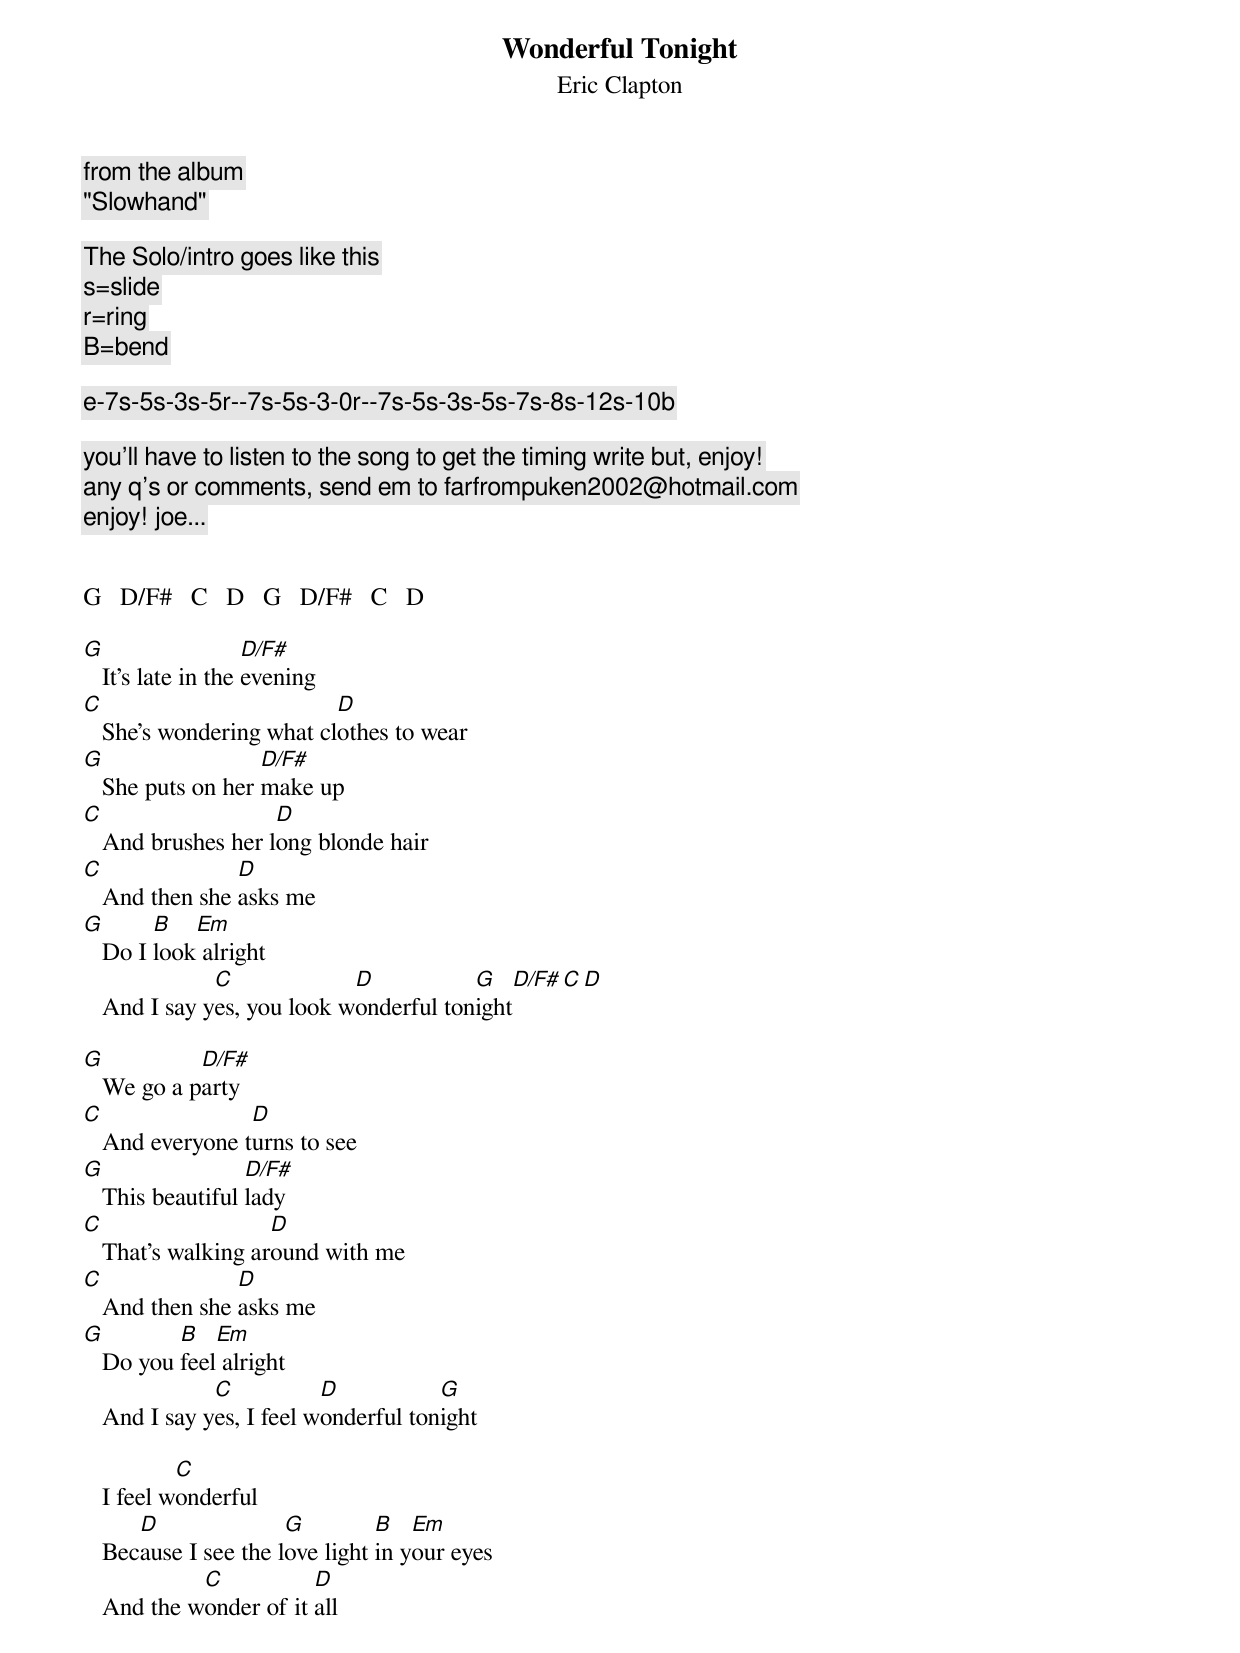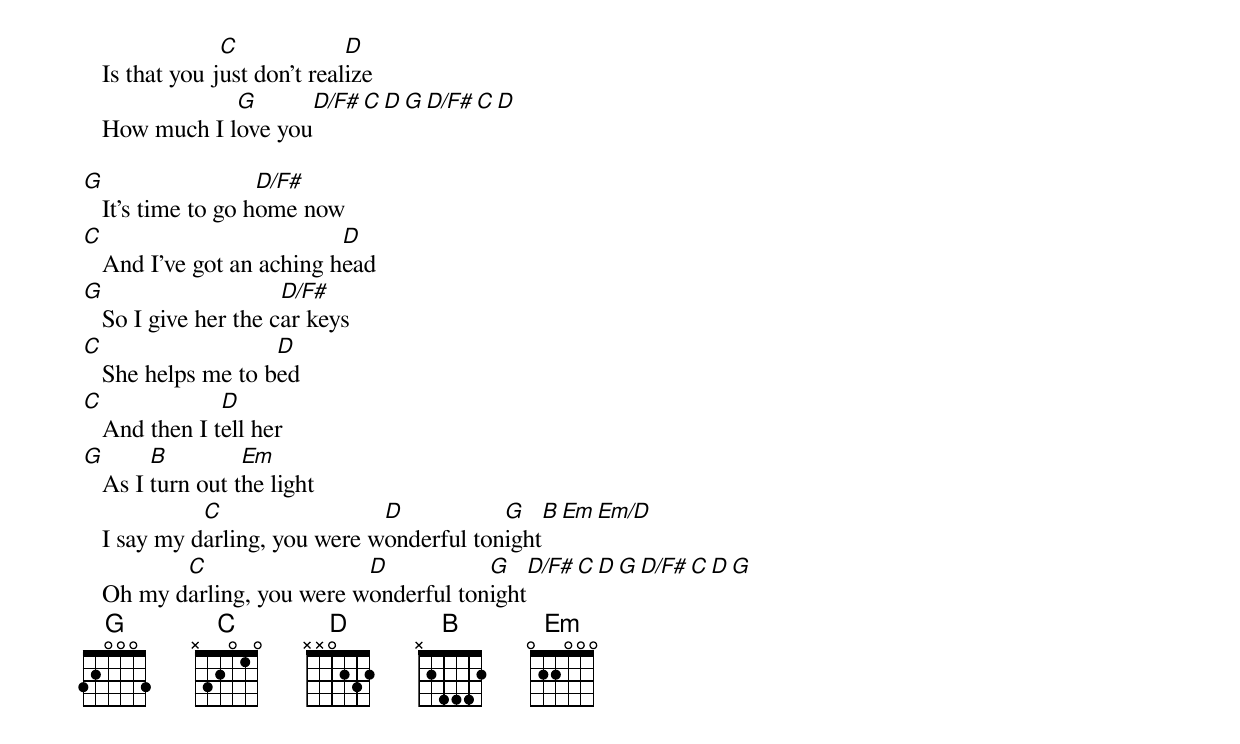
Wonderful Tonight
Eric Clapton
from the album
"Slowhand"

The Solo/intro goes like this
s=slide
r=ring
B=bend

e-7s-5s-3s-5r--7s-5s-3-0r--7s-5s-3s-5s-7s-8s-12s-10b

you'll have to listen to the song to get the timing write but, enjoy!
any q's or comments, send em to farfrompuken2002@hotmail.com
enjoy! joe...


G   D/F#   C   D   G   D/F#   C   D

G                   D/F#
   It's late in the evening
C                         D
   She's wondering what clothes to wear
G                  D/F#
   She puts on her make up
C                   D
   And brushes her long blonde hair
C               D
   And then she asks me
G       B   Em
   Do I look alright
              C             D           G     D/F#  C  D
   And I say yes, you look wonderful tonight

G           D/F#
   We go a party
C                D
   And everyone turns to see
G                 D/F#
   This beautiful lady
C                   D
   That's walking around with me
C               D
   And then she asks me
G         B   Em
   Do you feel alright
              C           D           G
   And I say yes, I feel wonderful tonight

           C
   I feel wonderful
      D               G         B   Em
   Because I see the love light in your eyes
            C           D
   And the wonder of it all
                C             D
   Is that you just don't realize
               G        D/F#  C  D  G  D/F#  C  D
   How much I love you

G                   D/F#
   It's time to go home now
C                          D
   And I've got an aching head
G                     D/F#
   So I give her the car keys
C                   D
   She helps me to bed
C              D
   And then I tell her
G       B         Em
   As I turn out the light
             C                 D           G     B  Em Em/D
   I say my darling, you were wonderful tonight
          C                 D           G   D/F#  C  D  G  D/F#  C  D  G
   Oh my darling, you were wonderful tonight
